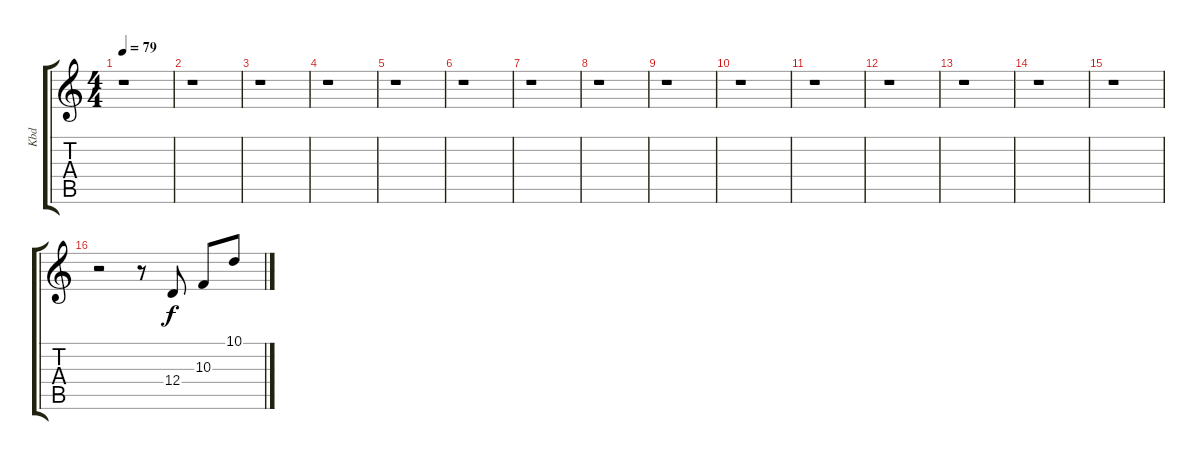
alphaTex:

\track ("Kbd" "Kbd") {instrument synthvoice}
\staff {score tabs}
\tuning (E4 B3 G3 D3 A2 E2) {hide}
\ts (4 4)
\tempo 79
\clef g2
\ks c
r.1{dy f instrument synthvoice} |
r.1 |
r.1 |
r.1 |
r.1 |
r.1 |
r.1 |
r.1 |
r.1 |
r.1 |
r.1 |
r.1 |
r.1 |
r.1 |
r.1 |
r.2 r.8 12.4.8 10.3.8 10.1.8
